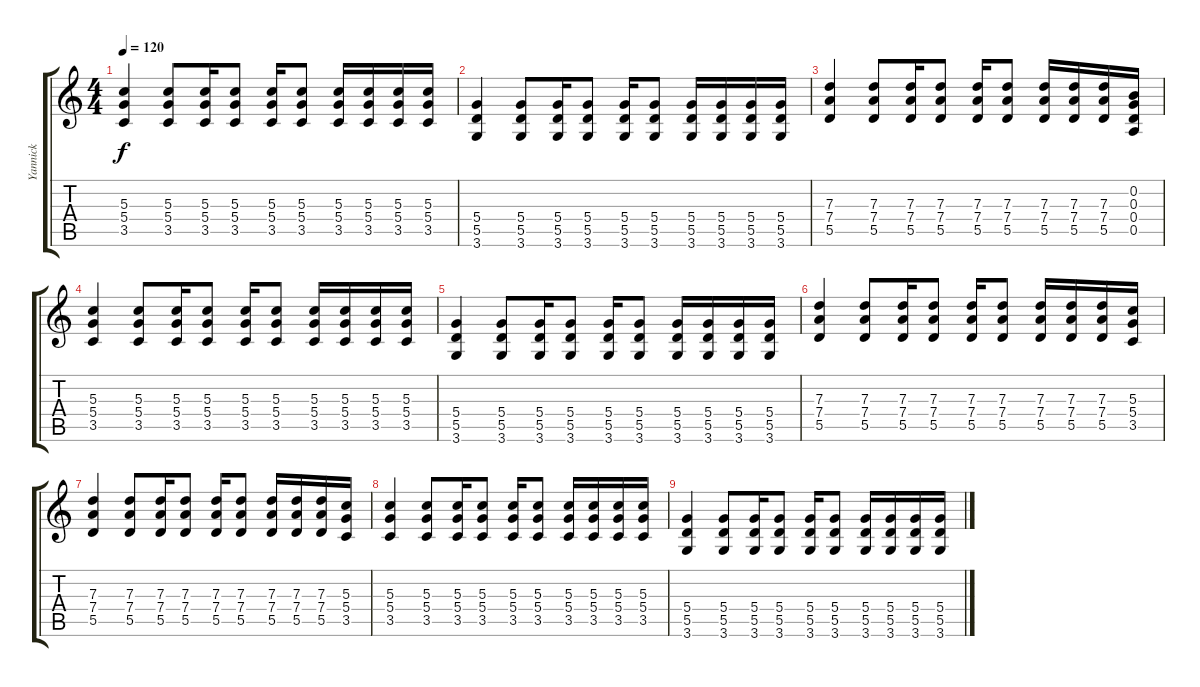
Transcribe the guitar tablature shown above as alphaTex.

\track ("Yannick" "Yannick") {instrument overdrivenguitar}
\staff {score tabs}
\tuning (E4 B3 G3 D3 A2 E2) {hide}
\ts (4 4)
\tempo 120
\clef g2
\ks c
(5.3 5.4 3.5).4{dy f} (5.3 5.4 3.5).8 (5.3 5.4 3.5).16 (5.3 5.4 3.5).8 (5.3 5.4 3.5).16 (5.3 5.4 3.5).8 (5.3 5.4 3.5).16 (5.3 5.4 3.5).16 (5.3 5.4 3.5).16 (5.3 5.4 3.5).16 |
(5.4 5.5 3.6).4 (5.4 5.5 3.6).8 (5.4 5.5 3.6).16 (5.4 5.5 3.6).8 (5.4 5.5 3.6).16 (5.4 5.5 3.6).8 (5.4 5.5 3.6).16 (5.4 5.5 3.6).16 (5.4 5.5 3.6).16 (5.4 5.5 3.6).16 |
(7.3 7.4 5.5).4 (7.3 7.4 5.5).8 (7.3 7.4 5.5).16 (7.3 7.4 5.5).8 (7.3 7.4 5.5).16 (7.3 7.4 5.5).8 (7.3 7.4 5.5).16 (7.3 7.4 5.5).16 (7.3 7.4 5.5).16 (0.2 0.3 0.4 0.5).16 |
(5.3 5.4 3.5).4 (5.3 5.4 3.5).8 (5.3 5.4 3.5).16 (5.3 5.4 3.5).8 (5.3 5.4 3.5).16 (5.3 5.4 3.5).8 (5.3 5.4 3.5).16 (5.3 5.4 3.5).16 (5.3 5.4 3.5).16 (5.3 5.4 3.5).16 |
(5.4 5.5 3.6).4 (5.4 5.5 3.6).8 (5.4 5.5 3.6).16 (5.4 5.5 3.6).8 (5.4 5.5 3.6).16 (5.4 5.5 3.6).8 (5.4 5.5 3.6).16 (5.4 5.5 3.6).16 (5.4 5.5 3.6).16 (5.4 5.5 3.6).16 |
(7.3 7.4 5.5).4 (7.3 7.4 5.5).8 (7.3 7.4 5.5).16 (7.3 7.4 5.5).8 (7.3 7.4 5.5).16 (7.3 7.4 5.5).8 (7.3 7.4 5.5).16 (7.3 7.4 5.5).16 (7.3 7.4 5.5).16 (5.3 5.4 3.5).16 |
(7.3 7.4 5.5).4 (7.3 7.4 5.5).8 (7.3 7.4 5.5).16 (7.3 7.4 5.5).8 (7.3 7.4 5.5).16 (7.3 7.4 5.5).8 (7.3 7.4 5.5).16 (7.3 7.4 5.5).16 (7.3 7.4 5.5).16 (5.3 5.4 3.5).16 |
(5.3 5.4 3.5).4 (5.3 5.4 3.5).8 (5.3 5.4 3.5).16 (5.3 5.4 3.5).8 (5.3 5.4 3.5).16 (5.3 5.4 3.5).8 (5.3 5.4 3.5).16 (5.3 5.4 3.5).16 (5.3 5.4 3.5).16 (5.3 5.4 3.5).16 |
(5.4 5.5 3.6).4 (5.4 5.5 3.6).8 (5.4 5.5 3.6).16 (5.4 5.5 3.6).8 (5.4 5.5 3.6).16 (5.4 5.5 3.6).8 (5.4 5.5 3.6).16 (5.4 5.5 3.6).16 (5.4 5.5 3.6).16 (5.4 5.5 3.6).16
